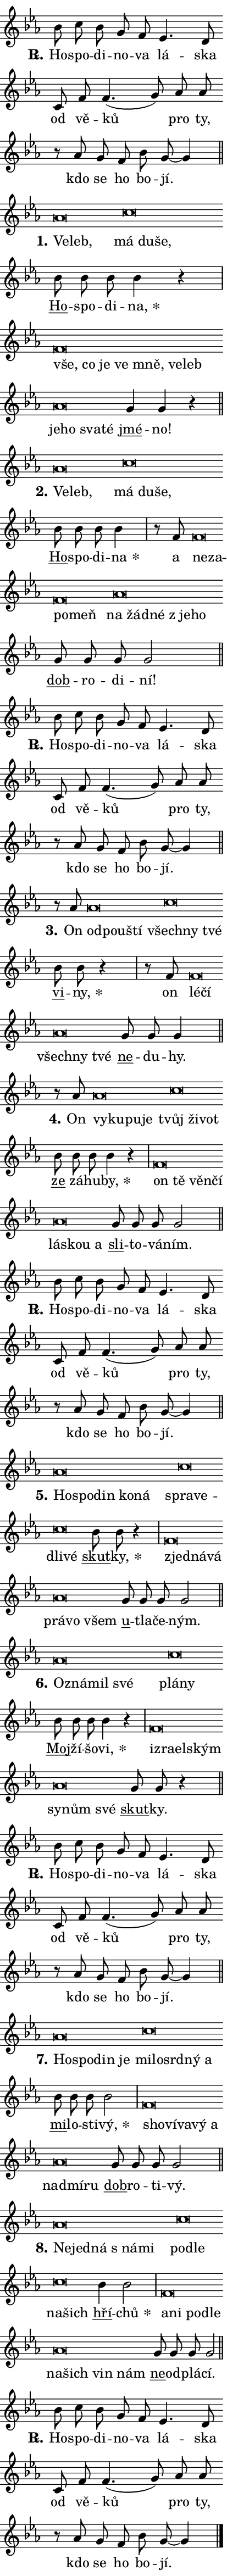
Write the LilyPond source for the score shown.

\version "2.24.0"
\header { tagline = "" }
\paper {
  indent = 0\cm
  top-margin = 0\cm
  right-margin = 0.13\cm % to fit lyric hyphens
  bottom-margin = 0\cm
  left-margin = 0\cm
  paper-width = 7\cm
  page-breaking = #ly:one-page-breaking
  system-system-spacing.basic-distance = #11
  score-system-spacing.basic-distance = #11
  ragged-last = ##f
}


%% Author: Thomas Morley
%% https://lists.gnu.org/archive/html/lilypond-user/2020-05/msg00002.html
#(define (line-position grob)
"Returns position of @var[grob} in current system:
   @code{'start}, if at first time-step
   @code{'end}, if at last time-step
   @code{'middle} otherwise
"
  (let* ((col (ly:item-get-column grob))
         (ln (ly:grob-object col 'left-neighbor))
         (rn (ly:grob-object col 'right-neighbor))
         (col-to-check-left (if (ly:grob? ln) ln col))
         (col-to-check-right (if (ly:grob? rn) rn col))
         (break-dir-left
           (and
             (ly:grob-property col-to-check-left 'non-musical #f)
             (ly:item-break-dir col-to-check-left)))
         (break-dir-right
           (and
             (ly:grob-property col-to-check-right 'non-musical #f)
             (ly:item-break-dir col-to-check-right))))
        (cond ((eqv? 1 break-dir-left) 'start)
              ((eqv? -1 break-dir-right) 'end)
              (else 'middle))))

#(define (tranparent-at-line-position vctor)
  (lambda (grob)
  "Relying on @code{line-position} select the relevant enry from @var{vctor}.
Used to determine transparency,"
    (case (line-position grob)
      ((end) (not (vector-ref vctor 0)))
      ((middle) (not (vector-ref vctor 1)))
      ((start) (not (vector-ref vctor 2))))))

noteHeadBreakVisibility =
#(define-music-function (break-visibility)(vector?)
"Makes @code{NoteHead}s transparent relying on @var{break-visibility}"
#{
  \override NoteHead.transparent =
    #(tranparent-at-line-position break-visibility)
#})

#(define delete-ledgers-for-transparent-note-heads
  (lambda (grob)
    "Reads whether a @code{NoteHead} is transparent.
If so this @code{NoteHead} is removed from @code{'note-heads} from
@var{grob}, which is supposed to be @code{LedgerLineSpanner}.
As a result ledgers are not printed for this @code{NoteHead}"
    (let* ((nhds-array (ly:grob-object grob 'note-heads))
           (nhds-list
             (if (ly:grob-array? nhds-array)
                 (ly:grob-array->list nhds-array)
                 '()))
           ;; Relies on the transparent-property being done before
           ;; Staff.LedgerLineSpanner.after-line-breaking is executed.
           ;; This is fragile ...
           (to-keep
             (remove
               (lambda (nhd)
                 (ly:grob-property nhd 'transparent #f))
               nhds-list)))
      ;; TODO find a better method to iterate over grob-arrays, similiar
      ;; to filter/remove etc for lists
      ;; For now rebuilt from scratch
      (set! (ly:grob-object grob 'note-heads)  '())
      (for-each
        (lambda (nhd)
          (ly:pointer-group-interface::add-grob grob 'note-heads nhd))
        to-keep))))

squashNotes = {
  \override NoteHead.X-extent = #'(-0.2 . 0.2)
  \override NoteHead.Y-extent = #'(-0.75 . 0)
  \override NoteHead.stencil =
    #(lambda (grob)
       (let ((pos (ly:grob-property grob 'staff-position)))
         (begin
           (if (< pos -7) (display "ERROR: Lower brevis then expected\n") (display "OK: Expected brevis position\n"))
           (if (<= pos -6) ly:text-interface::print ly:note-head::print))))
}
unSquashNotes = {
  \revert NoteHead.X-extent
  \revert NoteHead.Y-extent
  \revert NoteHead.stencil
}

hideNotes = \noteHeadBreakVisibility #begin-of-line-visible
unHideNotes = \noteHeadBreakVisibility #all-visible

% work-around for resetting accidentals
% https://lilypond.org/doc/v2.23/Documentation/notation/displaying-rhythms#unmetered-music
cadenzaMeasure = {
  \cadenzaOff
  \partial 1024 s1024
  \cadenzaOn
}

#(define-markup-command (accent layout props text) (markup?)
  "Underline accented syllable"
  (interpret-markup layout props
    #{\markup \override #'(offset . 4.3) \underline { #text }#}))

responsum = \markup \concat {
  "R" \hspace #-1.05 \path #0.1 #'((moveto 0 0.07) (lineto 0.9 0.8)) \hspace #0.05 "."
}

spaceSize = #0.6828661417322834 % exact space size for TeX Gyre Schola

\layout {
  \context {
    \Staff
    \remove "Time_signature_engraver"
    \override LedgerLineSpanner.after-line-breaking = #delete-ledgers-for-transparent-note-heads
  }
  \context {
    \Lyrics {
      \override LyricSpace.minimum-distance = \spaceSize
      \override LyricText.font-name = #"TeX Gyre Schola"
      \override LyricText.font-size = 1
      \override StanzaNumber.font-name = #"TeX Gyre Schola Bold"
      \override StanzaNumber.font-size = 1
    }
  }
  \context {
    \Score 
    \override NoteHead.text =
      #(lambda (grob) 
        (let ((pos (ly:grob-property grob 'staff-position)))
          #{\markup {
            \combine
              \halign #-0.55 \raise #(if (= pos -6) 0 0.5) \override #'(thickness . 2) \draw-line #'(3.2 . 0)
              \musicglyph "noteheads.sM1"
          }#}))
  }
}

% magnetic-lyrics.ily
%
%   written by
%     Jean Abou Samra <jean@abou-samra.fr>
%     Werner Lemberg <wl@gnu.org>
%
%   adapted by
%     Jiri Hon <jiri.hon@gmail.com>
%
% Version 2022-Apr-15

% https://www.mail-archive.com/lilypond-user@gnu.org/msg149350.html

#(define (Left_hyphen_pointer_engraver context)
   "Collect syllable-hyphen-syllable occurrences in lyrics and store
them in properties.  This engraver only looks to the left.  For
example, if the lyrics input is @code{foo -- bar}, it does the
following.

@itemize @bullet
@item
Set the @code{text} property of the @code{LyricHyphen} grob between
@q{foo} and @q{bar} to @code{foo}.

@item
Set the @code{left-hyphen} property of the @code{LyricText} grob with
text @q{foo} to the @code{LyricHyphen} grob between @q{foo} and
@q{bar}.
@end itemize

Use this auxiliary engraver in combination with the
@code{lyric-@/text::@/apply-@/magnetic-@/offset!} hook."
   (let ((hyphen #f)
         (text #f))
     (make-engraver
      (acknowledgers
       ((lyric-syllable-interface engraver grob source-engraver)
        (set! text grob)))
      (end-acknowledgers
       ((lyric-hyphen-interface engraver grob source-engraver)
        ;(when (not (grob::has-interface grob 'lyric-space-interface))
          (set! hyphen grob)));)
      ((stop-translation-timestep engraver)
       (when (and text hyphen)
         (ly:grob-set-object! text 'left-hyphen hyphen))
       (set! text #f)
       (set! hyphen #f)))))

#(define (lyric-text::apply-magnetic-offset! grob)
   "If the space between two syllables is less than the value in
property @code{LyricText@/.details@/.squash-threshold}, move the right
syllable to the left so that it gets concatenated with the left
syllable.

Use this function as a hook for
@code{LyricText@/.after-@/line-@/breaking} if the
@code{Left_@/hyphen_@/pointer_@/engraver} is active."
   (let ((hyphen (ly:grob-object grob 'left-hyphen #f)))
     (when hyphen
       (let ((left-text (ly:spanner-bound hyphen LEFT)))
         (when (grob::has-interface left-text 'lyric-syllable-interface)
           (let* ((common (ly:grob-common-refpoint grob left-text X))
                  (this-x-ext (ly:grob-extent grob common X))
                  (left-x-ext
                   (begin
                     ;; Trigger magnetism for left-text.
                     (ly:grob-property left-text 'after-line-breaking)
                     (ly:grob-extent left-text common X)))
                  ;; `delta` is the gap width between two syllables.
                  (delta (- (interval-start this-x-ext)
                            (interval-end left-x-ext)))
                  (details (ly:grob-property grob 'details))
                  (threshold (assoc-get 'squash-threshold details 0.2)))
             (when (< delta threshold)
               (let* (;; We have to manipulate the input text so that
                      ;; ligatures crossing syllable boundaries are not
                      ;; disabled.  For languages based on the Latin
                      ;; script this is essentially a beautification.
                      ;; However, for non-Western scripts it can be a
                      ;; necessity.
                      (lt (ly:grob-property left-text 'text))
                      (rt (ly:grob-property grob 'text))
                      (is-space (grob::has-interface hyphen 'lyric-space-interface))
                      (space (if is-space " " ""))
                      (extra-delta (if is-space spaceSize 0))
                      ;; Append new syllable.
                      (ltrt-space (if (and (string? lt) (string? rt))
                                (string-append lt space rt)
                                (make-concat-markup (list lt space rt))))
                      ;; Right-align `ltrt` to the right side.
                      (ltrt-space-markup (grob-interpret-markup
                               grob
                               (make-translate-markup
                                (cons (interval-length this-x-ext) 0)
                                (make-right-align-markup ltrt-space)))))
                 (begin
                   ;; Don't print `left-text`.
                   (ly:grob-set-property! left-text 'stencil #f)
                   ;; Set text and stencil (which holds all collected
                   ;; syllables so far) and shift it to the left.
                   (ly:grob-set-property! grob 'text ltrt-space)
                   (ly:grob-set-property! grob 'stencil ltrt-space-markup)
                   (ly:grob-translate-axis! grob (- (- delta extra-delta)) X))))))))))


#(define (lyric-hyphen::displace-bounds-first grob)
   ;; Make very sure this callback isn't triggered too early.
   (let ((left (ly:spanner-bound grob LEFT))
         (right (ly:spanner-bound grob RIGHT)))
     (ly:grob-property left 'after-line-breaking)
     (ly:grob-property right 'after-line-breaking)
     (ly:lyric-hyphen::print grob)))

squashThreshold = #0.4

\layout {
  \context {
    \Lyrics
    \consists #Left_hyphen_pointer_engraver
    \override LyricText.after-line-breaking =
      #lyric-text::apply-magnetic-offset!
    \override LyricHyphen.stencil = #lyric-hyphen::displace-bounds-first
    \override LyricText.details.squash-threshold = \squashThreshold
    \override LyricHyphen.minimum-distance = 0
    \override LyricHyphen.minimum-length = \squashThreshold
  }
}

squashText = \override LyricText.details.squash-threshold = 9999
unSquashText = \override LyricText.details.squash-threshold = \squashThreshold

leftText = \override LyricText.self-alignment-X = #LEFT
unLeftText = \revert LyricText.self-alignment-X

starOffset = #(lambda (grob) 
                (let ((x_offset (ly:self-alignment-interface::aligned-on-x-parent grob)))
                  (if (= x_offset 0) 0 (+ x_offset 1.2))))

star = #(define-music-function (syllable)(string?)
"Append star separator at the end of a syllable"
#{
  \once \override LyricText.X-offset = #starOffset
  \lyricmode { \markup {
    #syllable
    \override #'((font-name . "TeX Gyre Schola Bold")) \hspace #0.2 \lower #0.65 \larger "*"
  } }
#})

starAccent = #(define-music-function (syllable)(string?)
"Append star separator at the end of a syllable and make accent"
#{
  \once \override LyricText.X-offset = #starOffset
  \lyricmode { \markup {
    \accent #syllable
    \override #'((font-name . "TeX Gyre Schola Bold")) \hspace #0.2 \lower #0.65 \larger "*"
  } }
#})

breath = #(define-music-function (syllable)(string?)
"Append breathing indicator at the end of a syllable"
#{
  \lyricmode { \markup { #syllable "+" } }
#})

optionalBreath = #(define-music-function (syllable)(string?)
"Append optional breathing indicator at the end of a syllable"
#{
  \lyricmode { \markup { #syllable "(+)" } }
#})


\score {
    <<
        \new Voice = "melody" { \cadenzaOn \key es \major \relative { bes'8 c bes g f es4. d8 \bar "" c f f4.( g8)] \bar "" as as \bar "" r as g f bes g~ g4 \cadenzaMeasure \bar "||" \break } }
        \new Lyrics \lyricsto "melody" { \lyricmode { \set stanza = \responsum
Ho -- spo -- di -- no -- va lá -- ska od vě -- ků pro ty, kdo se ho bo -- jí. } }
    >>
    \layout {}
}

\score {
    <<
        \new Voice = "melody" { \cadenzaOn \key es \major \relative { \squashNotes as'\breve*1/16 \hideNotes \breve*1/16 \bar "" \unHideNotes \unSquashNotes \squashNotes c\breve*1/16 \hideNotes \breve*1/16 \breve*1/16 \bar "" \unHideNotes \unSquashNotes \bar "" bes8 bes bes bes4 r \cadenzaMeasure \bar "|" \squashNotes f\breve*1/16 \hideNotes \breve*1/16 \bar "" \breve*1/16 \bar "" \breve*1/16 \bar "" \breve*1/16 \bar "" \breve*1/16 \breve*1/16 \bar "" \unHideNotes \unSquashNotes \squashNotes as\breve*1/16 \hideNotes \breve*1/16 \bar "" \breve*1/16 \breve*1/16 \bar "" \unHideNotes \unSquashNotes \bar "" g4 g r \cadenzaMeasure \bar "||" \break } }
        \new Lyrics \lyricsto "melody" { \lyricmode { \set stanza = "1."
\leftText Ve -- \squashText leb, \leftText \unLeftText \unSquashText má \squashText du -- še, \unLeftText \unSquashText \markup \accent Ho -- spo -- di -- \star na, \leftText vše, \squashText co je ve mně, ve -- leb \leftText \unLeftText \unSquashText je -- \squashText ho sva -- té \unLeftText \unSquashText \markup \accent jmé -- no! } }
    >>
    \layout {}
}

\score {
    <<
        \new Voice = "melody" { \cadenzaOn \key es \major \relative { \squashNotes as'\breve*1/16 \hideNotes \breve*1/16 \bar "" \unHideNotes \unSquashNotes \squashNotes c\breve*1/16 \hideNotes \breve*1/16 \breve*1/16 \bar "" \unHideNotes \unSquashNotes \bar "" bes8 bes bes bes4 \cadenzaMeasure \bar "|" r8 f8 \squashNotes f\breve*1/16 \hideNotes \breve*1/16 \bar "" \breve*1/16 \breve*1/16 \bar "" \unHideNotes \unSquashNotes \squashNotes as\breve*1/16 \hideNotes \breve*1/16 \bar "" \breve*1/16 \bar "" \breve*1/16 \breve*1/16 \bar "" \unHideNotes \unSquashNotes \bar "" g8 g g g2 \cadenzaMeasure \bar "||" \break } }
        \new Lyrics \lyricsto "melody" { \lyricmode { \set stanza = "2."
\leftText Ve -- \squashText leb, \leftText \unLeftText \unSquashText má \squashText du -- še, \unLeftText \unSquashText \markup \accent Ho -- spo -- di -- \star na a \leftText ne -- \squashText za -- po -- meň \leftText \unLeftText \unSquashText na \squashText žád -- né "z je" -- ho \unLeftText \unSquashText \markup \accent dob -- ro -- di -- ní! } }
    >>
    \layout {}
}

\score {
    <<
        \new Voice = "melody" { \cadenzaOn \key es \major \relative { bes'8 c bes g f es4. d8 \bar "" c f f4.( g8)] \bar "" as as \bar "" r as g f bes g~ g4 \cadenzaMeasure \bar "||" \break } }
        \new Lyrics \lyricsto "melody" { \lyricmode { \set stanza = \responsum
Ho -- spo -- di -- no -- va lá -- ska od vě -- ků pro ty, kdo se ho bo -- jí. } }
    >>
    \layout {}
}

\score {
    <<
        \new Voice = "melody" { \cadenzaOn \key es \major \relative { r8 as'8 \squashNotes as\breve*1/16 \hideNotes \breve*1/16 \breve*1/16 \bar "" \unHideNotes \unSquashNotes \squashNotes c\breve*1/16 \hideNotes \breve*1/16 \breve*1/16 \bar "" \unHideNotes \unSquashNotes \bar "" bes8 bes r4 \cadenzaMeasure \bar "|" r8 f8 \squashNotes f\breve*1/16 \hideNotes \breve*1/16 \bar "" \unHideNotes \unSquashNotes \squashNotes as\breve*1/16 \hideNotes \breve*1/16 \breve*1/16 \bar "" \unHideNotes \unSquashNotes \bar "" g8 g g4 \cadenzaMeasure \bar "||" \break } }
        \new Lyrics \lyricsto "melody" { \lyricmode { \set stanza = "3."
On \leftText od -- \squashText pou -- ští \leftText \unLeftText \unSquashText všech -- \squashText ny tvé \unLeftText \unSquashText \markup \accent vi -- \star ny, on \leftText lé -- \squashText čí \leftText \unLeftText \unSquashText všech -- \squashText ny tvé \unLeftText \unSquashText \markup \accent ne -- du -- hy. } }
    >>
    \layout {}
}

\score {
    <<
        \new Voice = "melody" { \cadenzaOn \key es \major \relative { r8 as'8 \squashNotes as\breve*1/16 \hideNotes \breve*1/16 \bar "" \breve*1/16 \breve*1/16 \bar "" \unHideNotes \unSquashNotes \squashNotes c\breve*1/16 \hideNotes \breve*1/16 \breve*1/16 \bar "" \unHideNotes \unSquashNotes \bar "" bes8 bes bes bes4 r \cadenzaMeasure \bar "|" \squashNotes f\breve*1/16 \hideNotes \breve*1/16 \bar "" \breve*1/16 \breve*1/16 \bar "" \unHideNotes \unSquashNotes \squashNotes as\breve*1/16 \hideNotes \breve*1/16 \breve*1/16 \bar "" \unHideNotes \unSquashNotes \bar "" g8 g g g2 \cadenzaMeasure \bar "||" \break } }
        \new Lyrics \lyricsto "melody" { \lyricmode { \set stanza = "4."
On \leftText vy -- \squashText ku -- pu -- je \leftText \unLeftText \unSquashText tvůj \squashText ži -- vot \unLeftText \unSquashText \markup \accent ze zá -- hu -- \star by, \leftText on \squashText tě věn -- čí \leftText \unLeftText \unSquashText lá -- \squashText skou a \unLeftText \unSquashText \markup \accent sli -- to -- vá -- ním. } }
    >>
    \layout {}
}

\score {
    <<
        \new Voice = "melody" { \cadenzaOn \key es \major \relative { bes'8 c bes g f es4. d8 \bar "" c f f4.( g8)] \bar "" as as \bar "" r as g f bes g~ g4 \cadenzaMeasure \bar "||" \break } }
        \new Lyrics \lyricsto "melody" { \lyricmode { \set stanza = \responsum
Ho -- spo -- di -- no -- va lá -- ska od vě -- ků pro ty, kdo se ho bo -- jí. } }
    >>
    \layout {}
}

\score {
    <<
        \new Voice = "melody" { \cadenzaOn \key es \major \relative { \squashNotes as'\breve*1/16 \hideNotes \breve*1/16 \bar "" \breve*1/16 \bar "" \breve*1/16 \breve*1/16 \bar "" \unHideNotes \unSquashNotes \squashNotes c\breve*1/16 \hideNotes \breve*1/16 \bar "" \breve*1/16 \breve*1/16 \bar "" \unHideNotes \unSquashNotes \bar "" bes8 bes r4 \cadenzaMeasure \bar "|" \squashNotes f\breve*1/16 \hideNotes \breve*1/16 \breve*1/16 \bar "" \unHideNotes \unSquashNotes \squashNotes as\breve*1/16 \hideNotes \breve*1/16 \breve*1/16 \bar "" \unHideNotes \unSquashNotes \bar "" g8 g g g2 \cadenzaMeasure \bar "||" \break } }
        \new Lyrics \lyricsto "melody" { \lyricmode { \set stanza = "5."
\leftText Ho -- \squashText spo -- din ko -- ná \leftText \unLeftText \unSquashText spra -- \squashText ve -- dli -- vé \unLeftText \unSquashText \markup \accent skut -- \star ky, \leftText zjed -- \squashText ná -- vá \leftText \unLeftText \unSquashText prá -- \squashText vo všem \unLeftText \unSquashText \markup \accent u -- tla -- če -- ným. } }
    >>
    \layout {}
}

\score {
    <<
        \new Voice = "melody" { \cadenzaOn \key es \major \relative { \squashNotes as'\breve*1/16 \hideNotes \breve*1/16 \bar "" \breve*1/16 \breve*1/16 \bar "" \unHideNotes \unSquashNotes \squashNotes c\breve*1/16 \hideNotes \breve*1/16 \bar "" \unHideNotes \unSquashNotes \bar "" bes8 bes bes bes4 r \cadenzaMeasure \bar "|" \squashNotes f\breve*1/16 \hideNotes \breve*1/16 \bar "" \breve*1/16 \breve*1/16 \bar "" \unHideNotes \unSquashNotes \squashNotes as\breve*1/16 \hideNotes \breve*1/16 \breve*1/16 \bar "" \unHideNotes \unSquashNotes \bar "" g8 g r4 \cadenzaMeasure \bar "||" \break } }
        \new Lyrics \lyricsto "melody" { \lyricmode { \set stanza = "6."
\leftText Oz -- \squashText ná -- mil své \leftText \unLeftText \unSquashText plá -- \squashText ny \unLeftText \unSquashText \markup \accent Moj -- ží -- šo -- \star vi, \leftText iz -- \squashText ra -- el -- ským \leftText \unLeftText \unSquashText sy -- \squashText nům své \unLeftText \unSquashText \markup \accent skut -- ky. } }
    >>
    \layout {}
}

\score {
    <<
        \new Voice = "melody" { \cadenzaOn \key es \major \relative { bes'8 c bes g f es4. d8 \bar "" c f f4.( g8)] \bar "" as as \bar "" r as g f bes g~ g4 \cadenzaMeasure \bar "||" \break } }
        \new Lyrics \lyricsto "melody" { \lyricmode { \set stanza = \responsum
Ho -- spo -- di -- no -- va lá -- ska od vě -- ků pro ty, kdo se ho bo -- jí. } }
    >>
    \layout {}
}

\score {
    <<
        \new Voice = "melody" { \cadenzaOn \key es \major \relative { \squashNotes as'\breve*1/16 \hideNotes \breve*1/16 \bar "" \breve*1/16 \breve*1/16 \bar "" \unHideNotes \unSquashNotes \squashNotes c\breve*1/16 \hideNotes \breve*1/16 \bar "" \breve*1/16 \bar "" \breve*1/16 \breve*1/16 \bar "" \unHideNotes \unSquashNotes \bar "" bes8 bes bes bes2 \cadenzaMeasure \bar "|" \squashNotes f\breve*1/16 \hideNotes \breve*1/16 \bar "" \breve*1/16 \bar "" \breve*1/16 \breve*1/16 \bar "" \unHideNotes \unSquashNotes \squashNotes as\breve*1/16 \hideNotes \breve*1/16 \breve*1/16 \bar "" \unHideNotes \unSquashNotes \bar "" g8 g g g2 \cadenzaMeasure \bar "||" \break } }
        \new Lyrics \lyricsto "melody" { \lyricmode { \set stanza = "7."
\leftText Ho -- \squashText spo -- din je \leftText \unLeftText \unSquashText mi -- \squashText lo -- srd -- ný a \unLeftText \unSquashText \markup \accent mi -- lo -- sti -- \star vý, \leftText sho -- \squashText ví -- va -- vý a \leftText \unLeftText \unSquashText nad -- \squashText mí -- ru \unLeftText \unSquashText \markup \accent dob -- ro -- ti -- vý. } }
    >>
    \layout {}
}

\score {
    <<
        \new Voice = "melody" { \cadenzaOn \key es \major \relative { \squashNotes as'\breve*1/16 \hideNotes \breve*1/16 \bar "" \breve*1/16 \bar "" \breve*1/16 \breve*1/16 \bar "" \unHideNotes \unSquashNotes \squashNotes c\breve*1/16 \hideNotes \breve*1/16 \bar "" \breve*1/16 \breve*1/16 \bar "" \unHideNotes \unSquashNotes \bar "" bes4 bes2 \cadenzaMeasure \bar "|" \squashNotes f\breve*1/16 \hideNotes \breve*1/16 \bar "" \breve*1/16 \breve*1/16 \bar "" \unHideNotes \unSquashNotes \squashNotes as\breve*1/16 \hideNotes \breve*1/16 \bar "" \breve*1/16 \breve*1/16 \bar "" \unHideNotes \unSquashNotes \bar "" g8 g g g2 \cadenzaMeasure \bar "||" \break } }
        \new Lyrics \lyricsto "melody" { \lyricmode { \set stanza = "8."
\leftText Ne -- \squashText jed -- ná "s ná" -- mi \leftText \unLeftText \unSquashText po -- \squashText dle na -- šich \unLeftText \unSquashText \markup \accent hří -- \star chů \leftText a -- \squashText ni po -- dle \leftText \unLeftText \unSquashText na -- \squashText šich vin nám \unLeftText \unSquashText \markup \accent ne -- od -- plá -- cí. } }
    >>
    \layout {}
}

\score {
    <<
        \new Voice = "melody" { \cadenzaOn \key es \major \relative { bes'8 c bes g f es4. d8 \bar "" c f f4.( g8)] \bar "" as as \bar "" r as g f bes g~ g4 \cadenzaMeasure \bar "||" \break } \bar "|." }
        \new Lyrics \lyricsto "melody" { \lyricmode { \set stanza = \responsum
Ho -- spo -- di -- no -- va lá -- ska od vě -- ků pro ty, kdo se ho bo -- jí. } }
    >>
    \layout {}
}
